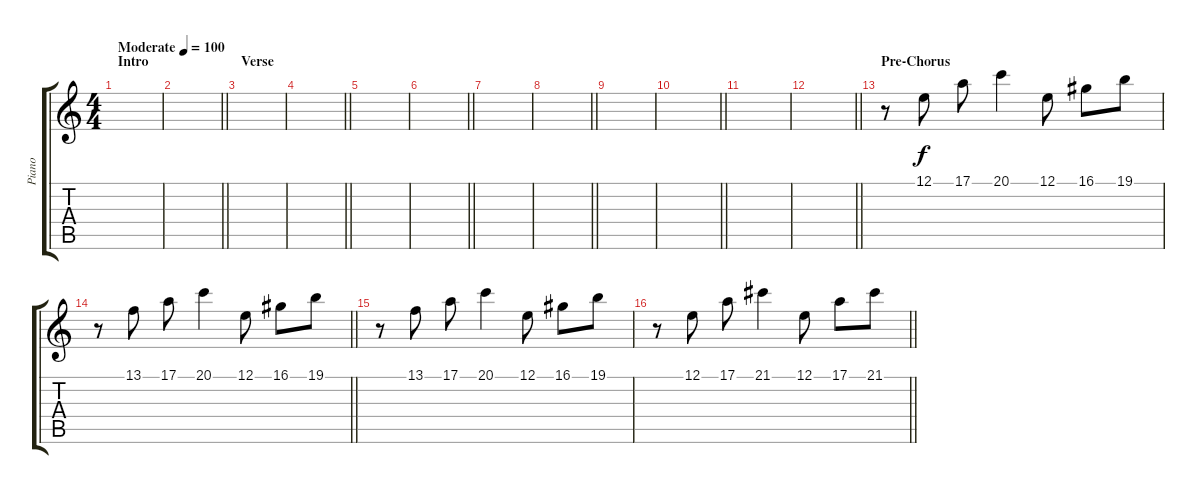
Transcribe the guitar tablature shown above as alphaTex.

\track ("Piano" "Piano") {instrument acousticgrandpiano}
\staff {score tabs}
\tuning (E4 B3 G3 D3 A2 E2) {hide}
\ts (4 4)
\section ("" "Intro")
\tempo (100 "Moderate")
\clef g2
\ks c
|
\barLineRight lightlight
|
\section ("" "Verse")
|
\barLineRight lightlight
|
|
\barLineRight lightlight
|
|
\barLineRight lightlight
|
|
\barLineRight lightlight
|
|
\barLineRight lightlight
|
\section ("" "Pre-Chorus")
r.8 12.1.8 17.1.8 20.1.4 12.1.8 16.1.8 19.1.8 |
\barLineRight lightlight
r.8 13.1.8 17.1.8 20.1.4 12.1.8 16.1.8 19.1.8 |
r.8 13.1.8 17.1.8 20.1.4 12.1.8 16.1.8 19.1.8 |
\barLineRight lightlight
r.8 12.1.8 17.1.8 21.1.4 12.1.8 17.1.8 21.1.8
